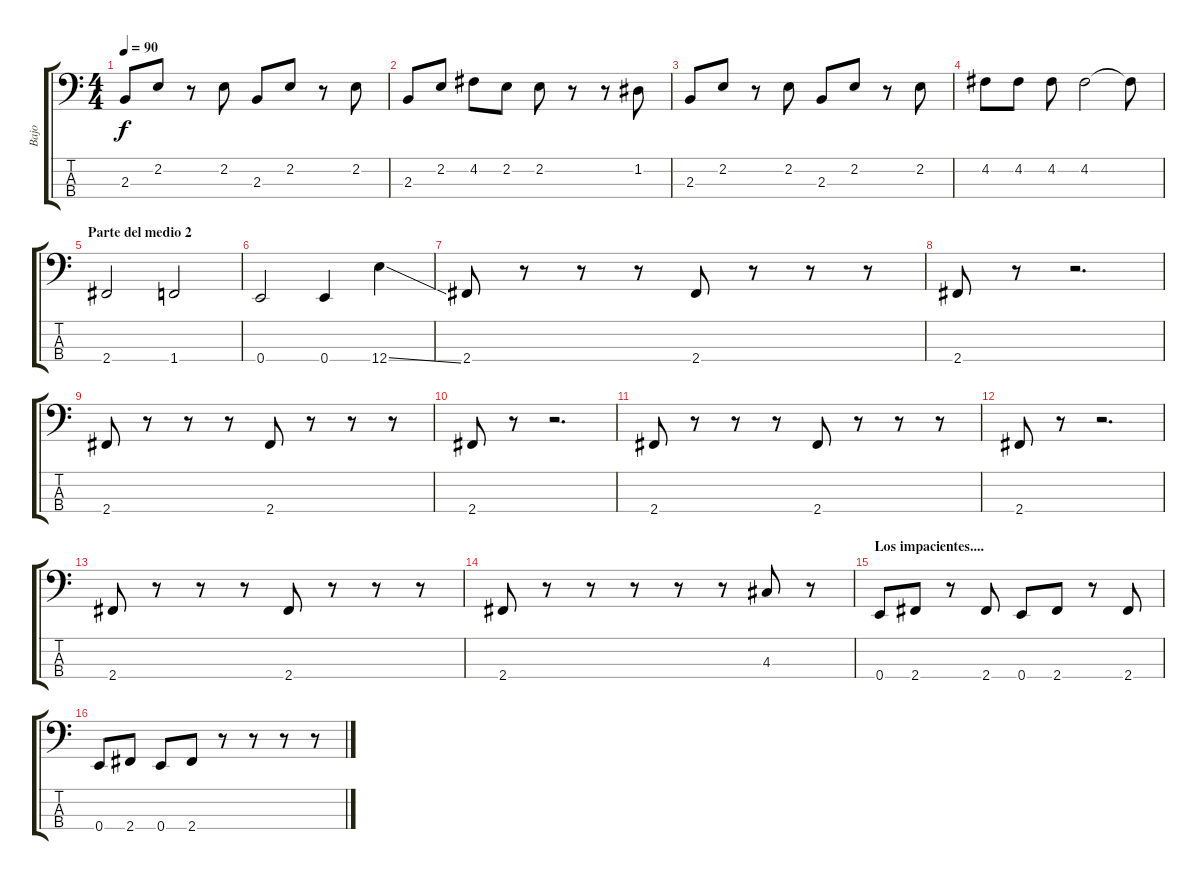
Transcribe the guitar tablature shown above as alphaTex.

\track ("Bajo" "Bajo") {instrument electricbassfinger}
\staff {score tabs}
\tuning (G2 D2 A1 E1) {hide}
\ts (4 4)
\tempo 90
\clef f4
\ks c
2.3.8{dy f} 2.2.8 r.8 2.2.8 2.3.8 2.2.8 r.8 2.2.8 |
2.3.8 2.2.8 4.2.8 2.2.8 2.2.8 r.8 r.8 1.2.8 |
2.3.8 2.2.8 r.8 2.2.8 2.3.8 2.2.8 r.8 2.2.8 |
4.2.8 4.2.8 4.2.8 4.2.2 4.2{t}.8 |
\section ("" "Parte del medio 2")
2.4.2 1.4.2 |
0.4.2 0.4.4 12.4{ss}.4 |
2.4.8 r.8 r.8 r.8 2.4.8 r.8 r.8 r.8 |
2.4.8 r.8 r.2{d} |
2.4.8 r.8 r.8 r.8 2.4.8 r.8 r.8 r.8 |
2.4.8 r.8 r.2{d} |
2.4.8 r.8 r.8 r.8 2.4.8 r.8 r.8 r.8 |
2.4.8 r.8 r.2{d} |
2.4.8 r.8 r.8 r.8 2.4.8 r.8 r.8 r.8 |
2.4.8 r.8 r.8 r.8 r.8 r.8 4.3.8 r.8 |
\section ("" "Los impacientes....")
0.4.8 2.4.8 r.8 2.4.8 0.4.8 2.4.8 r.8 2.4.8 |
0.4.8 2.4.8 0.4.8 2.4.8 r.8 r.8 r.8 r.8
